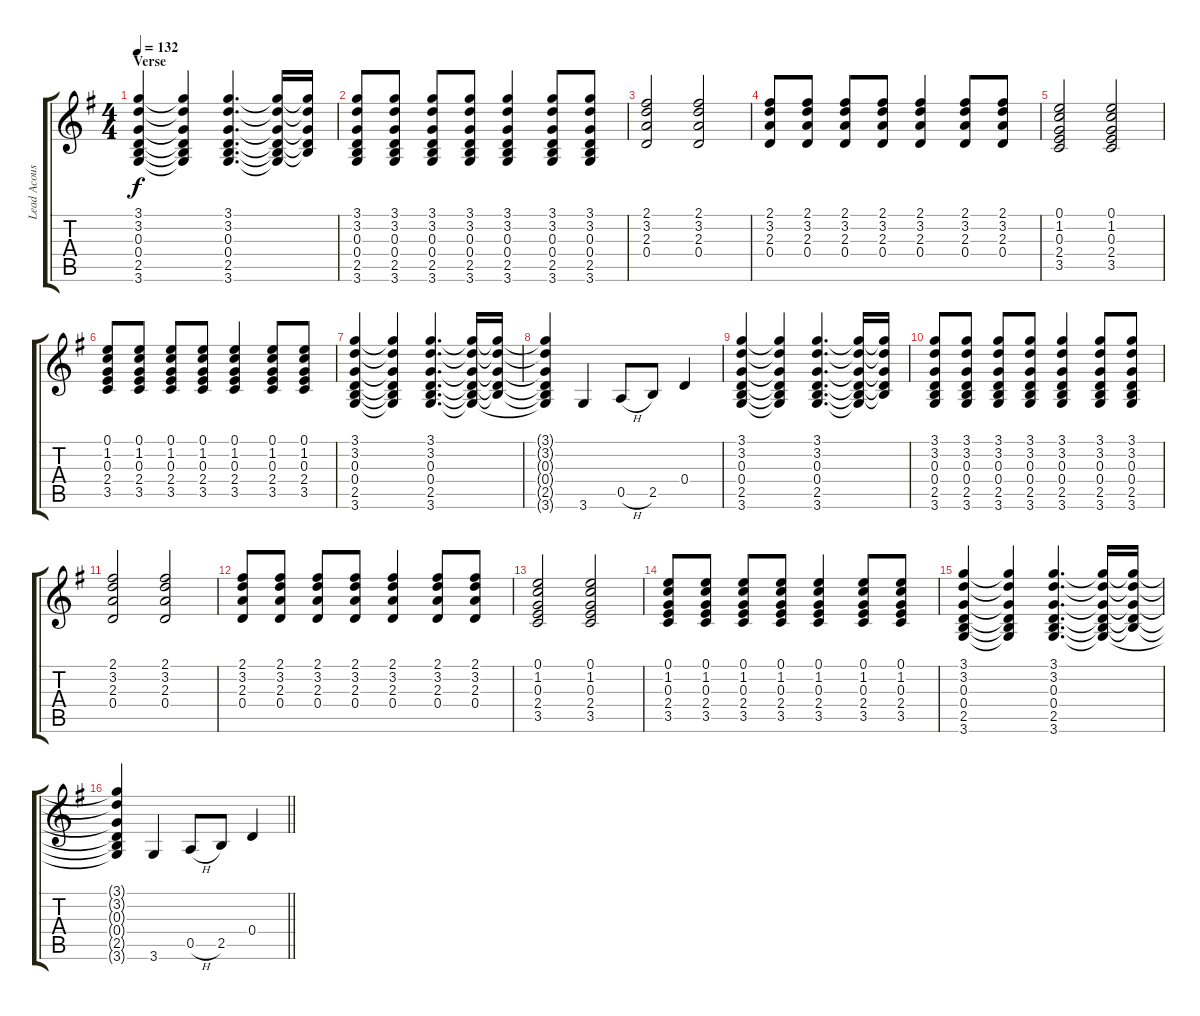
\track ("Lead Acoustic" "Lead Acous") {instrument acousticguitarnylon}
\staff {score tabs}
\tuning (E4 B3 G3 D3 A2 E2) {hide}
\ts (4 4)
\section ("" "Verse")
\tempo 132
\clef g2
\ks g
(3.1 3.2 0.3 0.4 2.5 3.6).4{dy f} (3.1{t} 3.2{t} 0.3{t} 0.4{t} 2.5{t} 3.6{t}).4 (3.1 3.2 0.3 0.4 2.5 3.6).4{d} (3.1{t} 3.2{t} 0.3{t} 0.4{t} 2.5{t} 3.6{t}).16 (3.1{t} 3.2{t} 0.3{t} 0.4{t} 2.5{t}).16 |
(3.1 3.2 0.3 0.4 2.5 3.6).8 (3.1 3.2 0.3 0.4 2.5 3.6).8 (3.1 3.2 0.3 0.4 2.5 3.6).8 (3.1 3.2 0.3 0.4 2.5 3.6).8 (3.1 3.2 0.3 0.4 2.5 3.6).4 (3.1 3.2 0.3 0.4 2.5 3.6).8 (3.1 3.2 0.3 0.4 2.5 3.6).8 |
(2.1 3.2 2.3 0.4).2 (2.1 3.2 2.3 0.4).2 |
(2.1 3.2 2.3 0.4).8 (2.1 3.2 2.3 0.4).8 (2.1 3.2 2.3 0.4).8 (2.1 3.2 2.3 0.4).8 (2.1 3.2 2.3 0.4).4 (2.1 3.2 2.3 0.4).8 (2.1 3.2 2.3 0.4).8 |
(0.1 1.2 0.3 2.4 3.5).2 (0.1 1.2 0.3 2.4 3.5).2 |
(0.1 1.2 0.3 2.4 3.5).8 (0.1 1.2 0.3 2.4 3.5).8 (0.1 1.2 0.3 2.4 3.5).8 (0.1 1.2 0.3 2.4 3.5).8 (0.1 1.2 0.3 2.4 3.5).4 (0.1 1.2 0.3 2.4 3.5).8 (0.1 1.2 0.3 2.4 3.5).8 |
(3.1 3.2 0.3 0.4 2.5 3.6).4 (3.1{t} 3.2{t} 0.3{t} 0.4{t} 2.5{t} 3.6{t}).4 (3.1 3.2 0.3 0.4 2.5 3.6).4{d} (3.1{t} 3.2{t} 0.3{t} 0.4{t} 2.5{t} 3.6{t}).16 (3.1{t} 3.2{t} 0.3{t} 0.4{t} 2.5{t}).16 |
(3.1{t} 3.2{t} 0.3{t} 0.4{t} 2.5{t} 3.6{t}).4 3.6.4 0.5{h}.8 2.5.8 0.4.4 |
(3.1 3.2 0.3 0.4 2.5 3.6).4 (3.1{t} 3.2{t} 0.3{t} 0.4{t} 2.5{t} 3.6{t}).4 (3.1 3.2 0.3 0.4 2.5 3.6).4{d} (3.1{t} 3.2{t} 0.3{t} 0.4{t} 2.5{t} 3.6{t}).16 (3.1{t} 3.2{t} 0.3{t} 0.4{t} 2.5{t}).16 |
(3.1 3.2 0.3 0.4 2.5 3.6).8 (3.1 3.2 0.3 0.4 2.5 3.6).8 (3.1 3.2 0.3 0.4 2.5 3.6).8 (3.1 3.2 0.3 0.4 2.5 3.6).8 (3.1 3.2 0.3 0.4 2.5 3.6).4 (3.1 3.2 0.3 0.4 2.5 3.6).8 (3.1 3.2 0.3 0.4 2.5 3.6).8 |
(2.1 3.2 2.3 0.4).2 (2.1 3.2 2.3 0.4).2 |
(2.1 3.2 2.3 0.4).8 (2.1 3.2 2.3 0.4).8 (2.1 3.2 2.3 0.4).8 (2.1 3.2 2.3 0.4).8 (2.1 3.2 2.3 0.4).4 (2.1 3.2 2.3 0.4).8 (2.1 3.2 2.3 0.4).8 |
(0.1 1.2 0.3 2.4 3.5).2 (0.1 1.2 0.3 2.4 3.5).2 |
(0.1 1.2 0.3 2.4 3.5).8 (0.1 1.2 0.3 2.4 3.5).8 (0.1 1.2 0.3 2.4 3.5).8 (0.1 1.2 0.3 2.4 3.5).8 (0.1 1.2 0.3 2.4 3.5).4 (0.1 1.2 0.3 2.4 3.5).8 (0.1 1.2 0.3 2.4 3.5).8 |
(3.1 3.2 0.3 0.4 2.5 3.6).4 (3.1{t} 3.2{t} 0.3{t} 0.4{t} 2.5{t} 3.6{t}).4 (3.1 3.2 0.3 0.4 2.5 3.6).4{d} (3.1{t} 3.2{t} 0.3{t} 0.4{t} 2.5{t} 3.6{t}).16 (3.1{t} 3.2{t} 0.3{t} 0.4{t} 2.5{t}).16 |
\barLineRight lightlight
(3.1{t} 3.2{t} 0.3{t} 0.4{t} 2.5{t} 3.6{t}).4 3.6.4 0.5{h}.8 2.5.8 0.4.4
